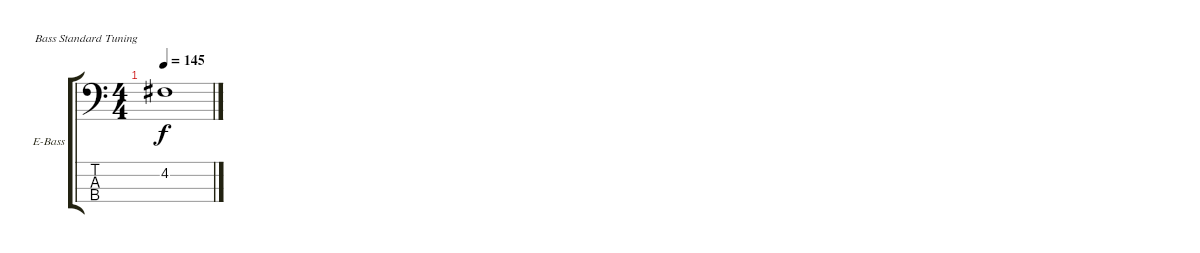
\defaultSystemsLayout 4
\bracketExtendMode groupsimilarinstruments
\firstSystemTrackNameOrientation horizontal
\otherSystemsTrackNameOrientation horizontal
\track ("Electric Bass" "E-Bass") {instrument electricbassfinger}
\staff {score tabs}
\tuning (G2 D2 A1 E1)
\ts (4 4)
\tempo 145
\clef f4
\ks c
4.2.1{dy f}
